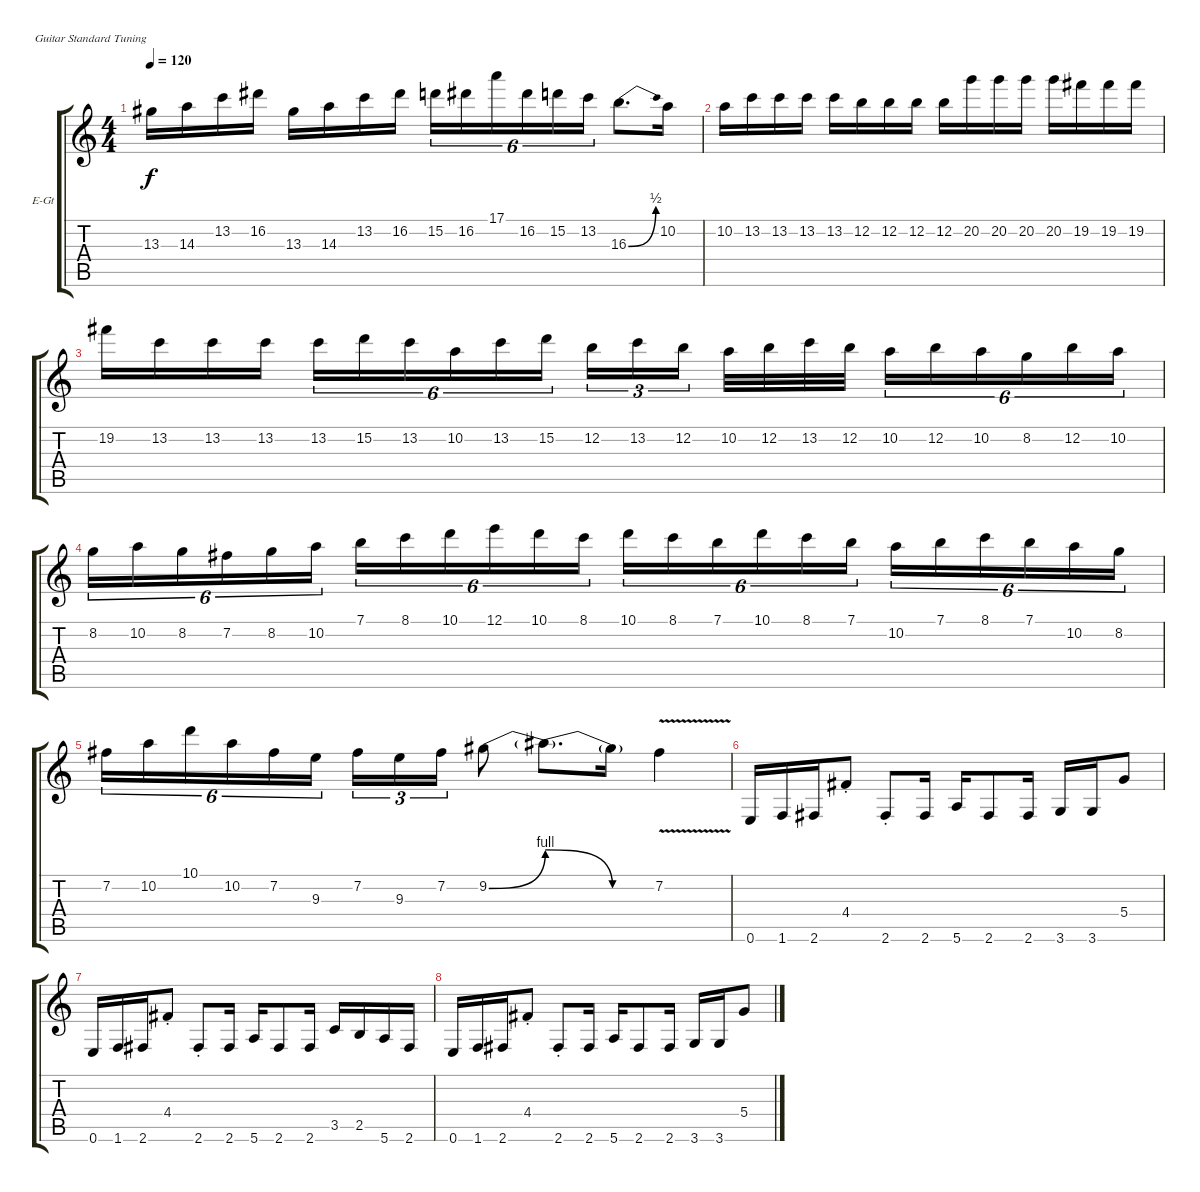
\bracketExtendMode groupsimilarinstruments
\firstSystemTrackNameOrientation horizontal
\otherSystemsTrackNameOrientation horizontal
\track ("Guitar -" "E-Gt") {instrument distortionguitar}
\staff {score tabs}
\tuning (E4 B3 G3 D3 A2 E2)
\ts (4 4)
\tempo 120
\clef g2
\ks c
13.3.16{dy f} 14.3.16 13.2.16 16.2.16 13.3.16 14.3.16 13.2.16 16.2.16 15.2.16{tu (6 4)} 16.2.16{tu (6 4)} 17.1.16{tu (6 4)} 16.2.16{tu (6 4)} 15.2.16{tu (6 4)} 13.2.16{tu (6 4)} 16.3{be (bend 0 0 60 2)}.8{d} 10.2.16 |
\scale
0.326892 10.2.16 13.2.16 13.2.16 13.2.16 13.2.16 12.2.16 12.2.16 12.2.16 12.2.16 20.2.16 20.2.16 20.2.16 20.2.16 19.2.16 19.2.16 19.2.16 |
\scale
0.355458 19.2.16 13.2.16 13.2.16 13.2.16 13.2.16{tu (6 4)} 15.2.16{tu (6 4)} 13.2.16{tu (6 4)} 10.2.16{tu (6 4)} 13.2.16{tu (6 4)} 15.2.16{tu (6 4)} 12.2.16{tu (3 2)} 13.2.16{tu (3 2)} 12.2.16{tu (3 2)} 10.2.32 12.2.32 13.2.32 12.2.32 10.2.16{tu (6 4)} 12.2.16{tu (6 4)} 10.2.16{tu (6 4)} 8.2.16{tu (6 4)} 12.2.16{tu (6 4)} 10.2.16{tu (6 4)} |
\scale
0.317875 8.2.16{tu (6 4)} 10.2.16{tu (6 4)} 8.2.16{tu (6 4)} 7.2.16{tu (6 4)} 8.2.16{tu (6 4)} 10.2.16{tu (6 4)} 7.1.16{tu (6 4)} 8.1.16{tu (6 4)} 10.1.16{tu (6 4)} 12.1.16{tu (6 4)} 10.1.16{tu (6 4)} 8.1.16{tu (6 4)} 10.1.16{tu (6 4)} 8.1.16{tu (6 4)} 7.1.16{tu (6 4)} 10.1.16{tu (6 4)} 8.1.16{tu (6 4)} 7.1.16{tu (6 4)} 10.2.16{tu (6 4)} 7.1.16{tu (6 4)} 8.1.16{tu (6 4)} 7.1.16{tu (6 4)} 10.2.16{tu (6 4)} 8.2.16{tu (6 4)} |
7.2.16{tu (6 4)} 10.2.16{tu (6 4)} 10.1.16{tu (6 4)} 10.2.16{tu (6 4)} 7.2.16{tu (6 4)} 9.3.16{tu (6 4)} 7.2.16{tu (3 2)} 9.3.16{tu (3 2)} 7.2.16{tu (3 2)} 9.2{be (bend 0 0 60 4)}.8 9.2{be (release 0 4 60 0) t}.8{d} 9.2{be (hold 0 0 60 0) t}.16 7.2{v}.4 |
0.6.16 1.6.16 2.6.16 4.4{st}.8 2.6{st}.8 2.6.16 5.6.16 2.6.8 2.6.16 3.6.16 3.6.16 5.4.8 |
0.6.16 1.6.16 2.6.16 4.4{st}.8 2.6{st}.8 2.6.16 5.6.16 2.6.8 2.6.16 3.5.16 2.5.16 5.6.16 2.6.16 |
0.6.16 1.6.16 2.6.16 4.4{st}.8 2.6{st}.8 2.6.16 5.6.16 2.6.8 2.6.16 3.6.16 3.6.16 5.4.8
